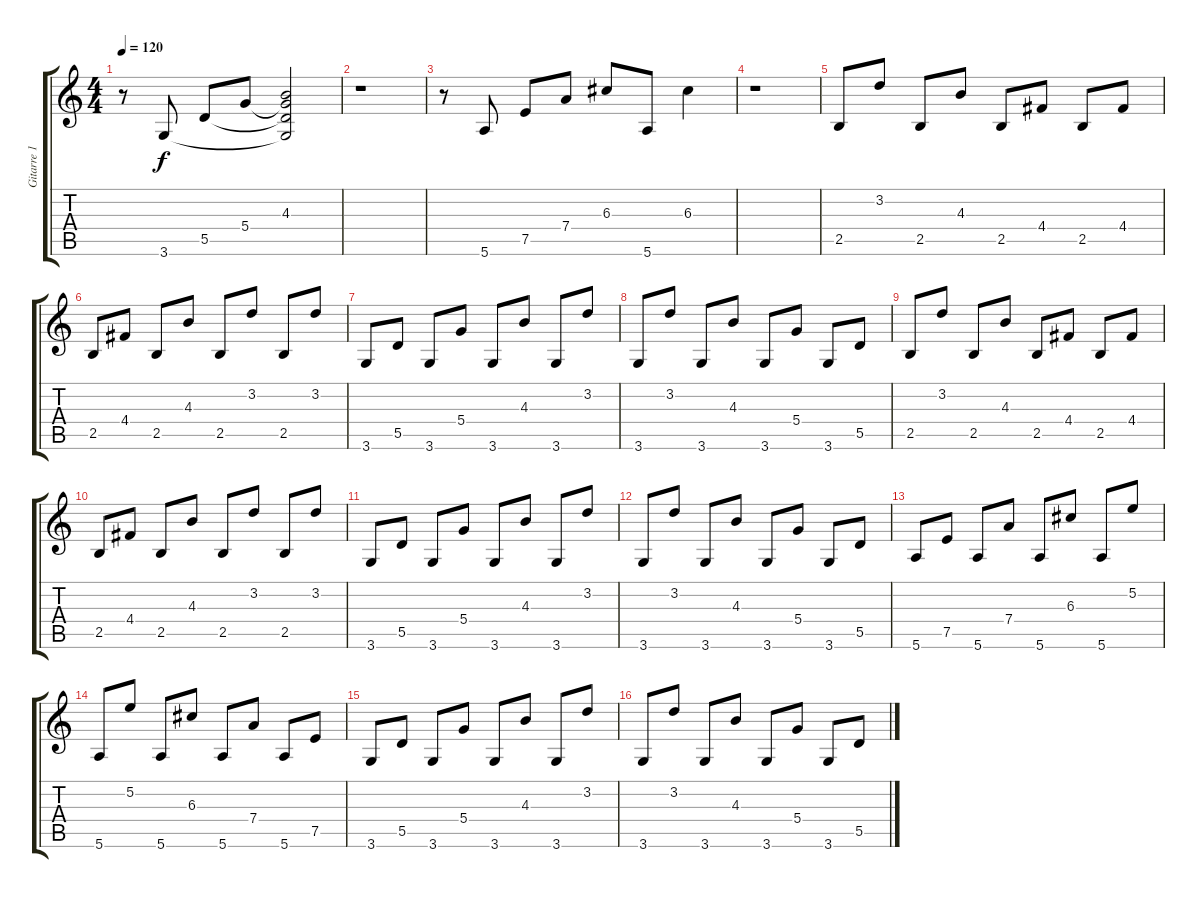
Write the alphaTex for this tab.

\track ("Gitarre 1" "Gitarre 1") {instrument acousticguitarsteel}
\staff {score tabs}
\tuning (E4 B3 G3 D3 A2 E2) {hide}
\ts (4 4)
\tempo 120
\clef g2
\ks c
r.8{dy f} 3.6.8 5.5.8 5.4.8 (4.3 5.4{t} 5.5{t} 3.6{t}).2 |
r.1 |
r.8 5.6.8 7.5.8 7.4.8 6.3.8 5.6.8 6.3.4 |
r.1 |
2.5.8 3.2.8 2.5.8 4.3.8 2.5.8 4.4.8 2.5.8 4.4.8 |
2.5.8 4.4.8 2.5.8 4.3.8 2.5.8 3.2.8 2.5.8 3.2.8 |
3.6.8 5.5.8 3.6.8 5.4.8 3.6.8 4.3.8 3.6.8 3.2.8 |
3.6.8 3.2.8 3.6.8 4.3.8 3.6.8 5.4.8 3.6.8 5.5.8 |
2.5.8 3.2.8 2.5.8 4.3.8 2.5.8 4.4.8 2.5.8 4.4.8 |
2.5.8 4.4.8 2.5.8 4.3.8 2.5.8 3.2.8 2.5.8 3.2.8 |
3.6.8 5.5.8 3.6.8 5.4.8 3.6.8 4.3.8 3.6.8 3.2.8 |
3.6.8 3.2.8 3.6.8 4.3.8 3.6.8 5.4.8 3.6.8 5.5.8 |
5.6.8 7.5.8 5.6.8 7.4.8 5.6.8 6.3.8 5.6.8 5.2.8 |
5.6.8 5.2.8 5.6.8 6.3.8 5.6.8 7.4.8 5.6.8 7.5.8 |
3.6.8 5.5.8 3.6.8 5.4.8 3.6.8 4.3.8 3.6.8 3.2.8 |
3.6.8 3.2.8 3.6.8 4.3.8 3.6.8 5.4.8 3.6.8 5.5.8
